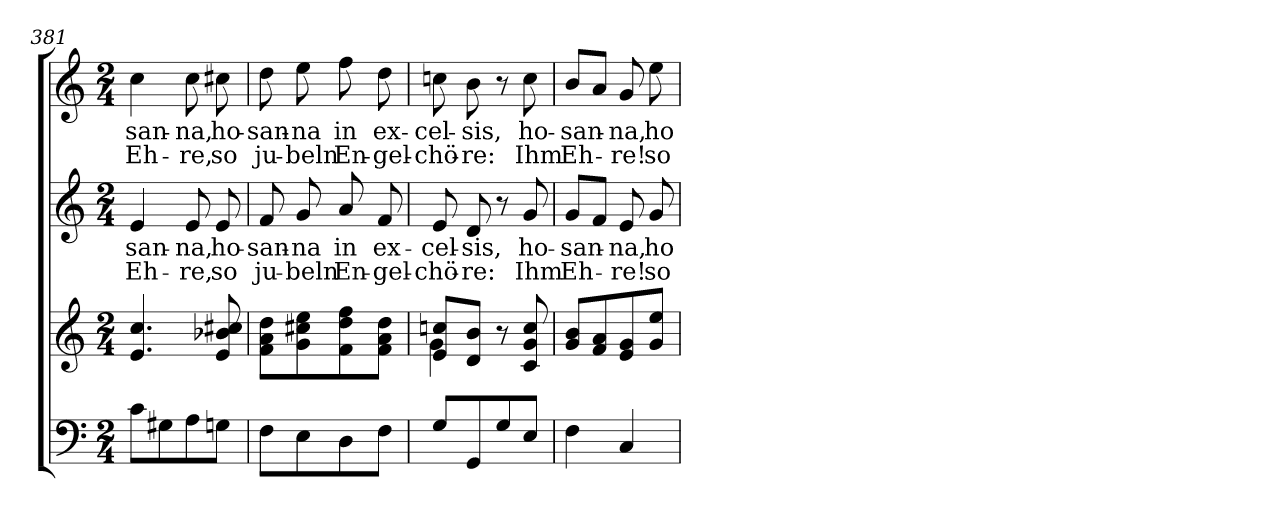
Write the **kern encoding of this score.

**kern	**kern	**kern	**text	**text	**kern	**text	**text
*part3	*part3	*part2	*part2	*part2	*part1	*part1	*part1
*staff4	*staff3	*staff2	*staff2	*staff2	*staff1	*staff1	*staff1
*clefF4	*clefG2	*clefG2	*	*	*clefG2	*	*
*k[]	*k[]	*k[]	*	*	*k[]	*	*
*C:	*C:	*C:	*	*	*C:	*	*
*M2/4	*M2/4	*M2/4	*	*	*M2/4	*	*
=381	=381	=381	=381	=381	=381	=381	=381
!	!	!	!LO:LY:b	!LO:LY:b	!	!LO:LY:b	!LO:LY:b
8c\L	4.e/ 4.cc/	4e/	-san-	Eh-	4cc\	-san-	Eh-
8G#X\	.	.	.	.	.	.	.
!	!	!	!LO:LY:b	!LO:LY:b	!	!LO:LY:b	!LO:LY:b
8A\	.	8e/	-na,	-re,	8cc\	-na,	-re,
!	!	!	!LO:LY:b	!LO:LY:b	!	!LO:LY:b	!LO:LY:b
8Gn\J	8e/ 8b-X/ 8cc#X/	8e/	ho-	so	8cc#X\	ho-	so
=382	=382	=382	=382	=382	=382	=382	=382
!	!	!	!LO:LY:b	!LO:LY:b	!	!LO:LY:b	!LO:LY:b
8F\L	8f\ 8a\ 8dd\L	8f/	-san-	ju-	8dd\	-san-	ju-
!	!	!	!LO:LY:b	!LO:LY:b	!	!LO:LY:b	!LO:LY:b
8E\	8g\ 8cc#X\ 8ee\	8g/	-na	-beln	8ee\	-na	-beln
!	!	!	!LO:LY:b	!LO:LY:b	!	!LO:LY:b	!LO:LY:b
8D\	8f\ 8dd\ 8ff\	8a/	in	En-	8ff\	in	En-
!	!	!	!LO:LY:b	!LO:LY:b	!	!LO:LY:b	!LO:LY:b
8F\J	8f\ 8a\ 8dd\J	8f/	ex-	-gel-	8dd\	ex-	-gel-
=383	=383	=383	=383	=383	=383	=383	=383
*	*^	*	*	*	*	*	*
!	!	!	!	!LO:LY:b	!LO:LY:b	!	!LO:LY:b	!LO:LY:b
8G/L	8e/ 8ccn/L	4g\	8e/	-cel-	-chö-	8ccn\	-cel-	-chö-
!	!	!	!	!LO:LY:b	!LO:LY:b	!	!LO:LY:b	!LO:LY:b
8GG/	8d/ 8b/J	.	8d/	-sis,	-re:	8b\	-sis,	-re:
8G/	8r	4ryy	8r	.	.	8r	.	.
!	!	!	!	!LO:LY:b	!LO:LY:b	!	!LO:LY:b	!LO:LY:b
8E/J	8c/ 8g/ 8cc/	.	8g/	ho-	Ihm	8cc\	ho-	Ihm
*	*v	*v	*	*	*	*	*	*
=384	=384	=384	=384	=384	=384	=384	=384
!	!	!	!LO:LY:b	!LO:LY:b	!	!LO:LY:b	!LO:LY:b
4F\	8g/ 8b/L	8g/L	-san-	Eh-	8b/L	-san-	Eh-
.	8f/ 8a/	8f/J	.	.	8a/J	.	.
!	!	!	!LO:LY:b	!LO:LY:b	!	!LO:LY:b	!LO:LY:b
4C/	8e/ 8g/	8e/	-na,	-re!	8g/	-na,	-re!
!	!	!	!LO:LY:b	!LO:LY:b	!	!LO:LY:b	!LO:LY:b
.	8g/ 8ee/J	8g/	ho-	so	8ee\	ho-	so
=	=	=	=	=	=	=	=
*-	*-	*-	*-	*-	*-	*-	*-
